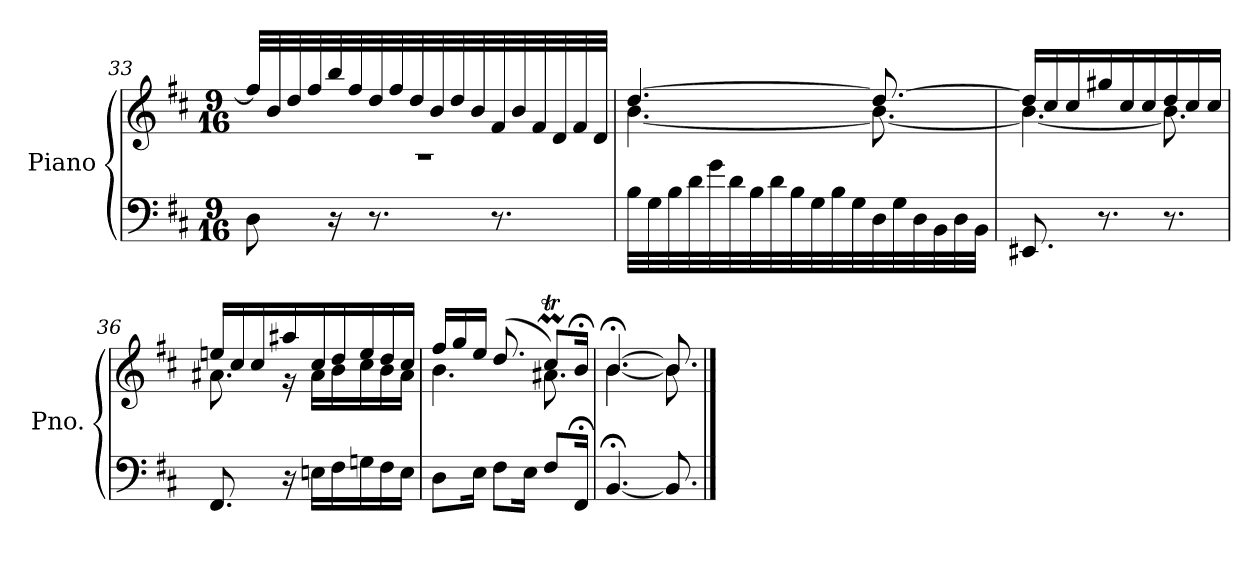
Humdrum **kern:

**kern	**kern
*part1	*part1
*staff2	*staff1
*I"Piano	*
*I'Pno.	*
*clefF4	*clefG2
*k[f#c#]	*k[f#c#]
*M9/16	*M9/16
=33	=33
*	*^
8D\	32ff#/LLL]	16%9r
.	32b/	.
.	32dd/	.
.	32ff#/	.
16r	32bb/	.
.	32ff#/	.
8.r	32dd/	.
.	32ff#/	.
.	32dd/	.
.	32b/	.
.	32dd/	.
.	32b/	.
8.r	32f#/	.
.	32b/	.
.	32f#/	.
.	32d/	.
.	32f#/	.
.	32d/JJJ	.
!!LO:PB:g=z	!!
=34	=34	=34
32B\LLL	[4.dd/	[4.b\
32G\	.	.
32B\	.	.
32d\	.	.
32g\	.	.
32d\	.	.
32B\	.	.
32d\	.	.
32B\	.	.
32G\	.	.
32B\	.	.
32G\	.	.
32D\	8.dd/_	8.b\_
32G\	.	.
32D\	.	.
32BB\	.	.
32D\	.	.
32BB\JJJ	.	.
=35	=35	=35
8.EE#X/	16dd/LL]	4.b\_
.	16cc#/	.
.	16cc#/	.
8.r	16gg#X/	.
.	16cc#/	.
.	16cc#/	.
8.r	16dd/	8.b\]
.	16cc#/	.
.	16cc#/JJ	.
=36	=36	=36
8.FF#/	16een/LL	8.a#X\
.	16cc#/	.
.	16cc#/	.
16r	16aa#X/	16r
16En\LL	16cc#/	16a#\LL
16F#\	16dd/	16b\
16Gn\	16ee/	16cc#\
16F#\	16dd/	16b\
16E\JJ	16cc#/JJ	16a#\JJ
!!LO:LB:g=z	!!
=37	=37	=37
8D\L	16ff#/LL	4.b\
.	16gg/	.
16E\Jk	16ee/JJ	.
8F#\L	(>8.dd/	.
16E\Jk	.	.
8F#/L	8cc#mt/L)	8.a#X\
16FF#;/Jk	16b;</Jk	.
=38	=38	=38
[4.BB;</	[4.b;</	[4.b\
8.BB/]	8.b/]	8.b\]
*	*v	*v
==	==
*-	*-
